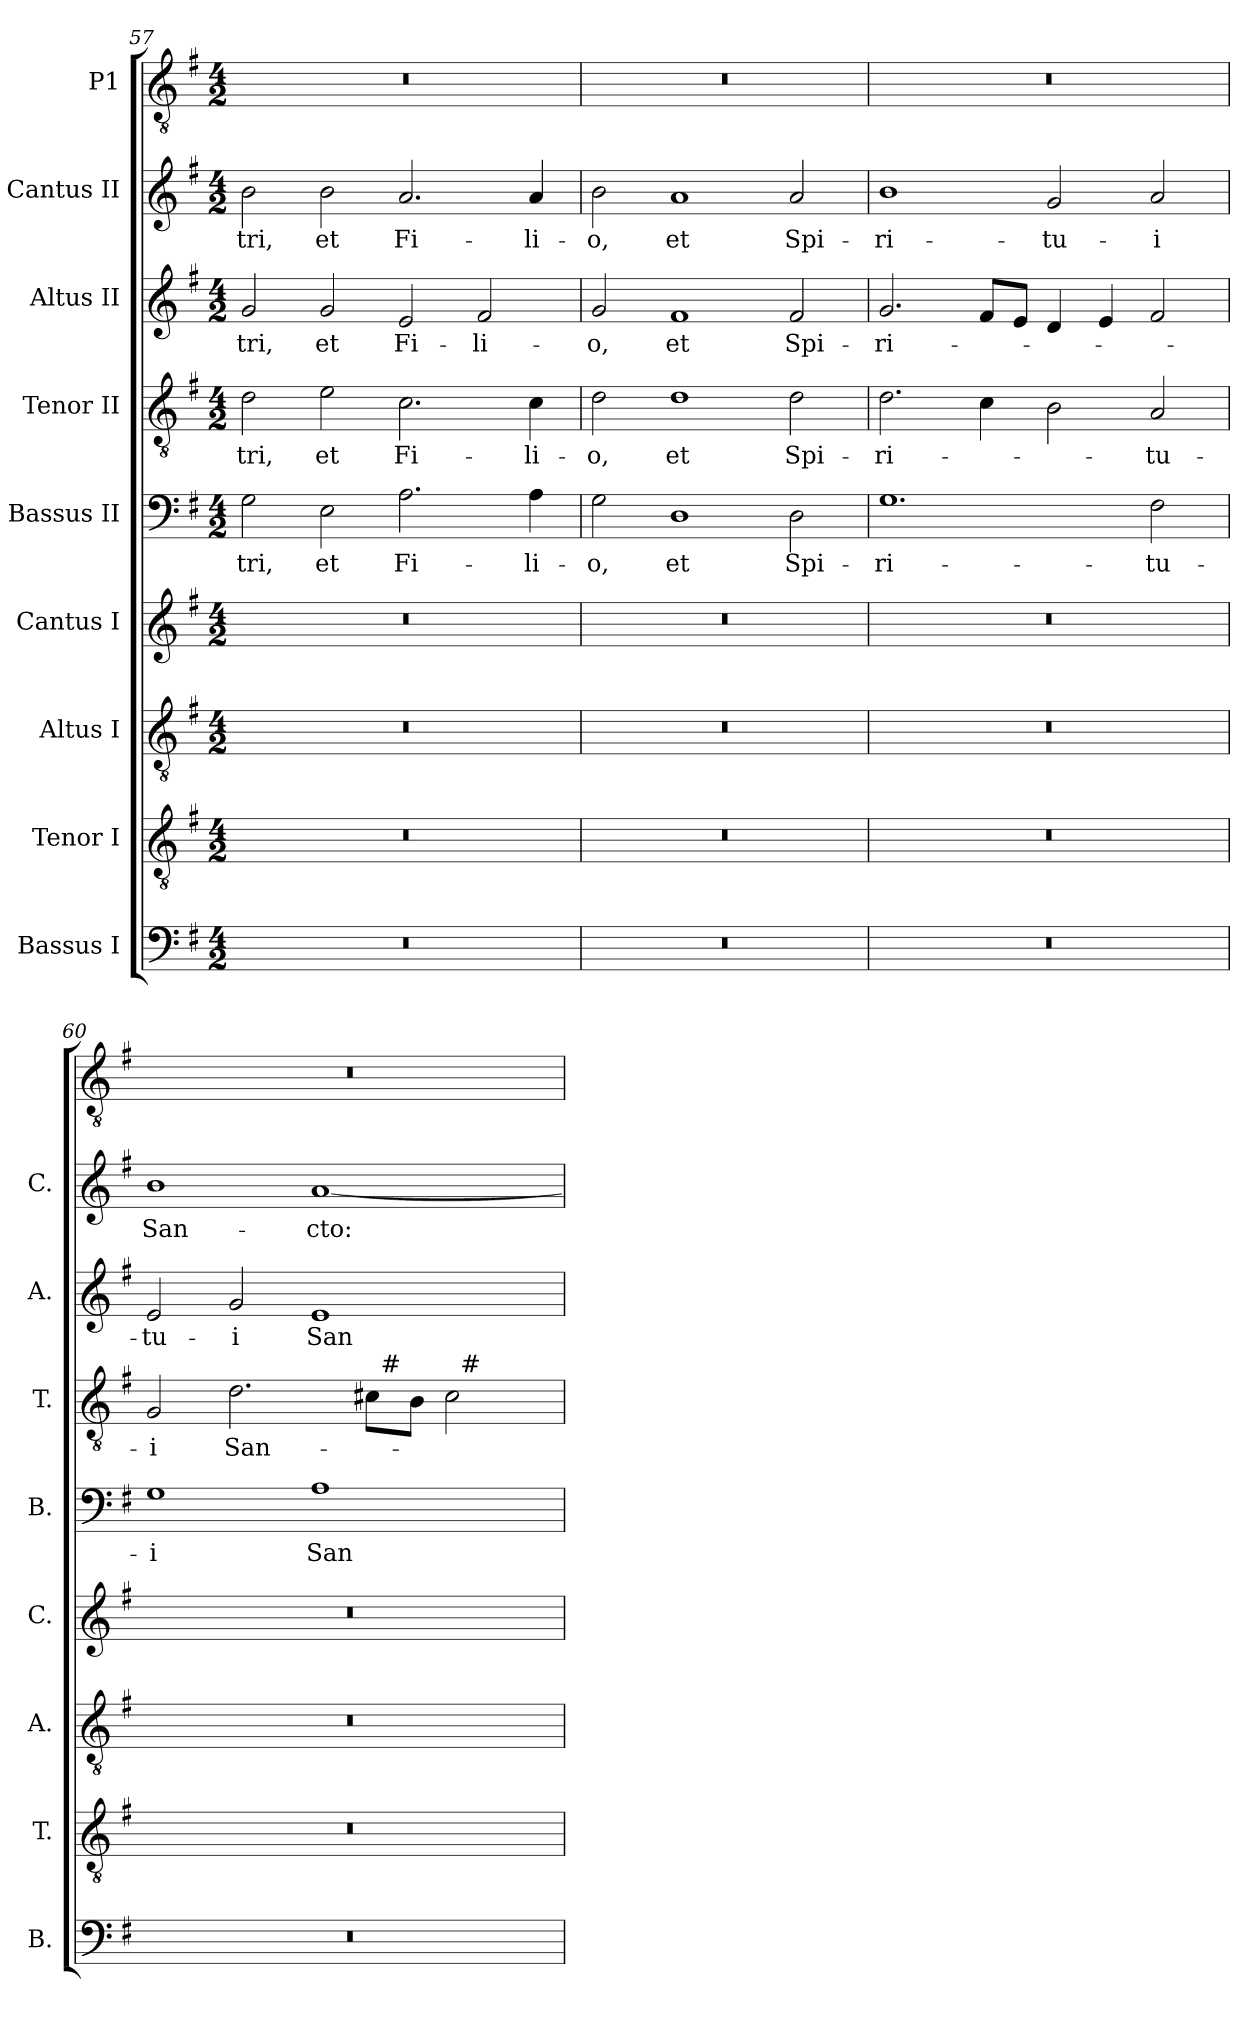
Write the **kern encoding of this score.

**kern	**kern	**kern	**kern	**kern	**text	**kern	**text	**kern	**text	**kern	**text	**kern
*part9	*part8	*part7	*part6	*part5	*part5	*part4	*part4	*part3	*part3	*part2	*part2	*part1
*staff9	*staff8	*staff7	*staff6	*staff5	*staff5	*staff4	*staff4	*staff3	*staff3	*staff2	*staff2	*staff1
*I"Bassus I	*I"Tenor I	*I"Altus I	*I"Cantus I	*I"Bassus II	*	*I"Tenor II	*	*I"Altus II	*	*I"Cantus II	*	*I"P1
*I'B.	*I'T.	*I'A.	*I'C.	*I'B.	*	*I'T.	*	*I'A.	*	*I'C.	*	*
*clefF4	*clefGv2	*clefGv2	*clefG2	*clefF4	*	*clefGv2	*	*clefG2	*	*clefG2	*	*clefGv2
*	*ITrd7c12	*ITrd7c12	*	*	*	*ITrd7c12	*	*	*	*	*	*ITrd7c12
*k[f#]	*k[f#]	*k[f#]	*k[f#]	*k[f#]	*	*k[f#]	*	*k[f#]	*	*k[f#]	*	*k[f#]
*G:	*G:	*G:	*G:	*G:	*	*G:	*	*G:	*	*G:	*	*G:
*M4/2	*M4/2	*M4/2	*M4/2	*M4/2	*	*M4/2	*	*M4/2	*	*M4/2	*	*M4/2
=57	=57	=57	=57	=57	=57	=57	=57	=57	=57	=57	=57	=57
!LO:N:vis=1	!LO:N:vis=1	!LO:N:vis=1	!LO:N:vis=1	!	!LO:LY:b	!	!LO:LY:b	!	!LO:LY:b	!	!LO:LY:b	!LO:N:vis=1
0r	0r	0r	0r	2G\	-tri,	2D\	-tri,	2g/	-tri,	2b\	-tri,	0r
!	!	!	!	!	!LO:LY:b	!	!LO:LY:b	!	!LO:LY:b	!	!LO:LY:b	!
.	.	.	.	2E\	et	2E\	et	2g/	et	2b\	et	.
!	!	!	!	!	!LO:LY:b	!	!LO:LY:b	!	!LO:LY:b	!	!LO:LY:b	!
.	.	.	.	2.A\	Fi-	2.C\	Fi-	2e/	Fi-	2.a/	Fi-	.
!	!	!	!	!	!	!	!	!	!LO:LY:b	!	!	!
.	.	.	.	.	.	.	.	2f#/	-li-	.	.	.
!	!	!	!	!	!LO:LY:b	!	!LO:LY:b	!	!	!	!LO:LY:b	!
.	.	.	.	4A\	-li-	4C\	-li-	.	.	4a/	-li-	.
=58	=58	=58	=58	=58	=58	=58	=58	=58	=58	=58	=58	=58
!LO:N:vis=1	!LO:N:vis=1	!LO:N:vis=1	!LO:N:vis=1	!	!LO:LY:b	!	!LO:LY:b	!	!LO:LY:b	!	!LO:LY:b	!LO:N:vis=1
0r	0r	0r	0r	2G\	-o,	2D\	-o,	2g/	-o,	2b\	-o,	0r
!	!	!	!	!	!LO:LY:b	!	!LO:LY:b	!	!LO:LY:b	!	!LO:LY:b	!
.	.	.	.	1D	et	1D	et	1f#	et	1a	et	.
!	!	!	!	!	!LO:LY:b	!	!LO:LY:b	!	!LO:LY:b	!	!LO:LY:b	!
.	.	.	.	2D\	Spi-	2D\	Spi-	2f#/	Spi-	2a/	Spi-	.
!!LO:PB:g=z
=59	=59	=59	=59	=59	=59	=59	=59	=59	=59	=59	=59	=59
!LO:N:vis=1	!LO:N:vis=1	!LO:N:vis=1	!LO:N:vis=1	!	!LO:LY:b	!	!LO:LY:b	!	!LO:LY:b	!	!LO:LY:b	!LO:N:vis=1
0r	0r	0r	0r	1.G	-ri-	2.D\	-ri-	2.g/	-ri-	1b	-ri-	0r
.	.	.	.	.	.	4C\	.	8f#/L	.	.	.	.
.	.	.	.	.	.	.	.	8e/J	.	.	.	.
!	!	!	!	!	!	!	!	!	!	!	!LO:LY:b	!
.	.	.	.	.	.	2BB\	.	4d/	.	2g/	-tu-	.
.	.	.	.	.	.	.	.	4e/	.	.	.	.
!	!	!	!	!	!LO:LY:b	!	!LO:LY:b	!	!	!	!LO:LY:b	!
.	.	.	.	2F#\	-tu-	2AA/	-tu-	2f#/	.	2a/	-i	.
=60	=60	=60	=60	=60	=60	=60	=60	=60	=60	=60	=60	=60
!LO:N:vis=1	!LO:N:vis=1	!LO:N:vis=1	!LO:N:vis=1	!	!LO:LY:b	!	!LO:LY:b	!	!LO:LY:b	!	!LO:LY:b	!LO:N:vis=1
*	*	*	*	*	*	*^	*	*	*	*	*	*
*	*	*	*	*	*	*	*^	*	*	*	*	*	*
0r	0r	0r	0r	1G	-i	2GG/	1ryy	1ryy	-i	2e/	-tu-	1b	San-	0r
!	!	!	!	!	!	!	!	!	!LO:LY:b	!	!LO:LY:b	!	!	!
.	.	.	.	.	.	2.D\	.	.	San-	2g/	-i	.	.	.
!	!	!	!	!	!LO:LY:b	!	!	!	!	!	!LO:LY:b	!	!LO:LY:b	!
.	.	.	.	1A	San-	.	4ryy	2ryy	.	1e	San-	[<1a	-cto:	.
.	.	.	.	.	.	8C#\L	32ryy	.	.	.	.	.	.	.
!	!	!	!	!	!	!	!LO:TX:a:t=#	!	!	!	!	!	!	!
.	.	.	.	.	.	.	2ryy	.	.	.	.	.	.	.
.	.	.	.	.	.	8BB\J	.	.	.	.	.	.	.	.
.	.	.	.	.	.	2C#\	.	32ryy	.	.	.	.	.	.
!	!	!	!	!	!	!	!	!LO:TX:a:t=#	!	!	!	!	!	!
.	.	.	.	.	.	.	.	4...ryy	.	.	.	.	.	.
.	.	.	.	.	.	.	8..ryy	.	.	.	.	.	.	.
*	*	*	*	*	*	*v	*v	*v	*	*	*	*	*	*
=	=	=	=	=	=	=	=	=	=	=	=	=
*-	*-	*-	*-	*-	*-	*-	*-	*-	*-	*-	*-	*-
